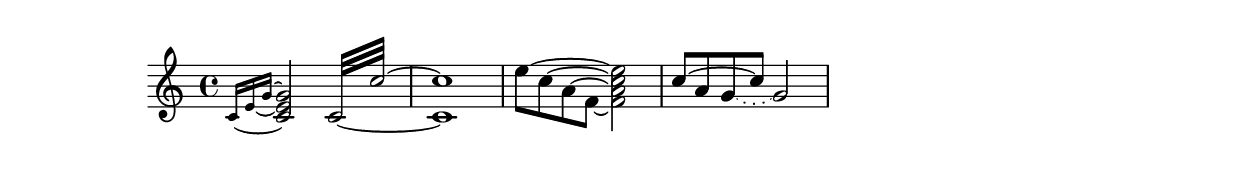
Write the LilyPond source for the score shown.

%% Do not edit this file; it is auto-generated from LSR http://lsr.dsi.unimi.it
%% This file is in the public domain.
\version "2.11.55"

\header {
  lsrtags = "rhythms"

 doctitlees = "Uso de ligaduras en los arpegios"
 texidoces = "
En ocasiones se usan ligaduras de unión para escribir los arpegios.
En este caso, las dos notas ligadas no tienen que ser consecutivas.
Esto se puede conseguir estableciendo la propiedad
@code{tieWaitForNote} al valor \"verdadero\".  La misma funcionalidad
es de utilidad, por ejemplo, para ligar un trémolo a un acorde, pero
en principio, también se puede usar para notas normales consecutivas,
como se muestra en este ejemplo.

"
  texidoc = "
Ties are sometimes used to write out arpeggios.  In this case, two tied
notes need not be consecutive.  This can be achieved by setting the
@code{tieWaitForNote} property to \"true\".  The same feature is also
useful, for example, to tie a tremolo to a chord, but in principle, it
can also be used for ordinary consecutive notes, as demonstrated in
this example. 

"
  doctitle = "Using ties with arpeggios"
} % begin verbatim
\relative c' {
  \set tieWaitForNote = ##t
  \grace { c16[~ e~ g]~ } <c, e g>2
  \repeat tremolo 8 { c32~ c'~ } <c c,>1
  e8~ c~ a~ f~ <e' c a f>2
  \tieUp c8~ a \tieDown \tieDotted g~ c g2
}
